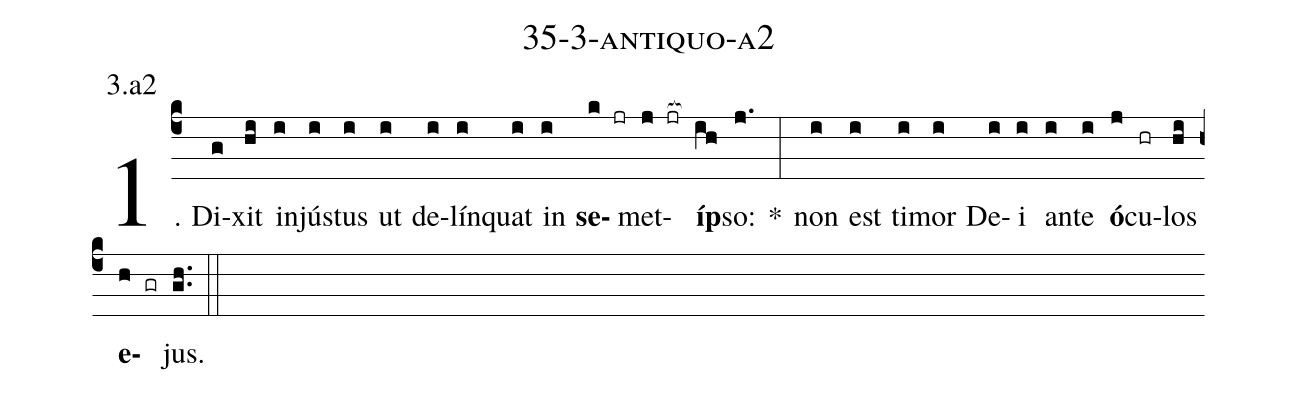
name: 35-3-antiquo-a2;
annotation: 3.a2;
%%
(c4)1. Di(g)xit(hi) in(i)jús(i)tus(i) ut(i) de(i)lín(i)quat(i) in(i) <b>se</b>(k jr)met(j jr[ocb:1{])<b>íp</b>(ih[ocb:0}])so:(j.) *(:) non(i) est(i) ti(i)mor(i) De(i)i(i) an(i)te(i) <b>ó</b>(j)cu(hr)los(hi) <b>e</b>(h gr)jus.(gh..) (::)
